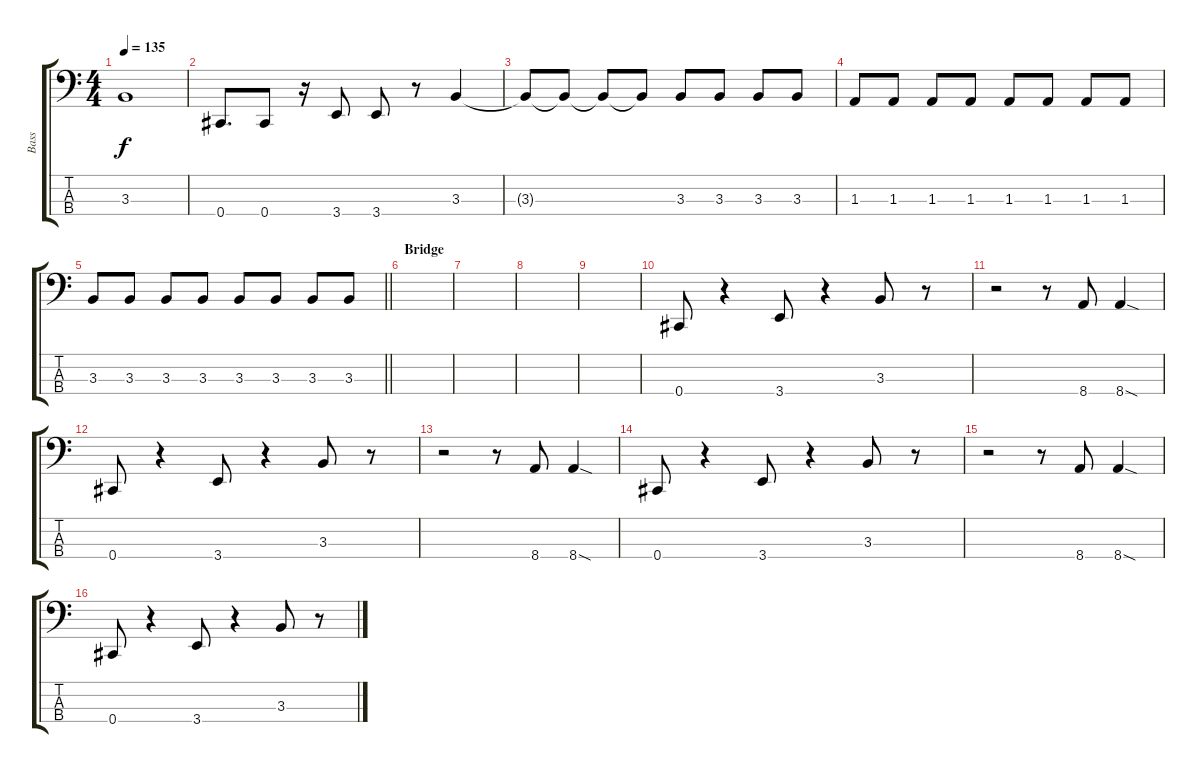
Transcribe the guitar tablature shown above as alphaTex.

\track ("Bass" "Bass") {instrument electricbassfinger}
\staff {score tabs}
\tuning (Gb2 Db2 Ab1 Db1) {hide}
\ts (4 4)
\tempo 135
\clef f4
\ks c
3.3{t}.1{dy f} |
0.4.8{d} 0.4.8 r.16 3.4.8 3.4.8 r.8 3.3.4 |
3.3{t}.8 3.3{t}.8 3.3{t}.8 3.3{t}.8 3.3.8 3.3.8 3.3.8 3.3.8 |
1.3.8 1.3.8 1.3.8 1.3.8 1.3.8 1.3.8 1.3.8 1.3.8 |
\barLineRight lightlight
3.3.8 3.3.8 3.3.8 3.3.8 3.3.8 3.3.8 3.3.8 3.3.8 |
\section ("" "Bridge")
|
|
|
|
0.4.8 r.4 3.4.8 r.4 3.3.8 r.8 |
r.2 r.8 8.4.8 8.4{sod}.4 |
0.4.8 r.4 3.4.8 r.4 3.3.8 r.8 |
r.2 r.8 8.4.8 8.4{sod}.4 |
0.4.8 r.4 3.4.8 r.4 3.3.8 r.8 |
r.2 r.8 8.4.8 8.4{sod}.4 |
0.4.8 r.4 3.4.8 r.4 3.3.8 r.8
